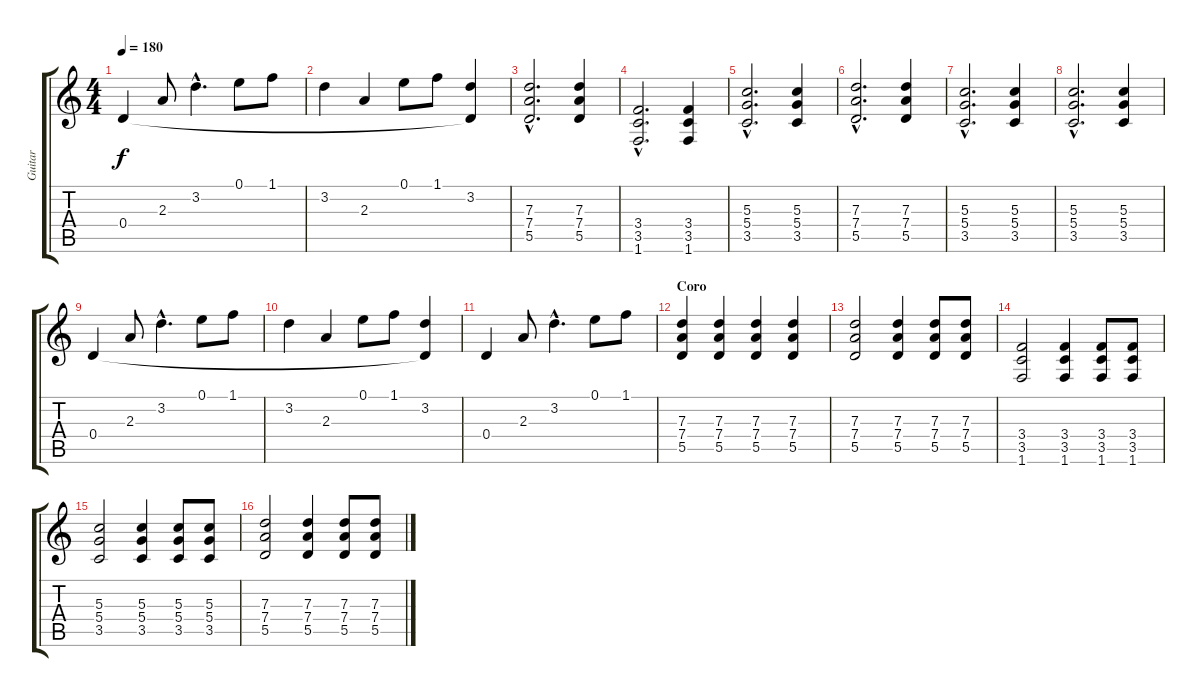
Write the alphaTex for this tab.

\track ("Guitar" "Guitar") {instrument electricguitarclean}
\staff {score tabs}
\tuning (E4 B3 G3 D3 A2 E2) {hide}
\ts (4 4)
\tempo 180
\clef g2
\ks c
0.4.4{dy f} 2.3.8 3.2{hac}.4{d} 0.1.8 1.1.8 |
3.2.4 2.3.4 0.1.8 1.1.8 (3.2 0.4{t}).4 |
(7.3{hac} 7.4{hac} 5.5{hac}).2{d volume 13 instrument electricguitarmuted} (7.3 7.4 5.5).4 |
(3.4{hac} 3.5{hac} 1.6{hac}).2{d} (3.4 3.5 1.6).4 |
(5.3{hac} 5.4{hac} 3.5{hac}).2{d} (5.3 5.4 3.5).4 |
(7.3{hac} 7.4{hac} 5.5{hac}).2{d} (7.3 7.4 5.5).4 |
(5.3{hac} 5.4{hac} 3.5{hac}).2{d} (5.3 5.4 3.5).4 |
(5.3{hac} 5.4{hac} 3.5{hac}).2{d} (5.3 5.4 3.5).4 |
0.4.4{instrument electricguitarclean} 2.3.8 3.2{hac}.4{d} 0.1.8 1.1.8 |
3.2.4 2.3.4 0.1.8 1.1.8 (3.2 0.4{t}).4 |
0.4.4 2.3.8 3.2{hac}.4{d} 0.1.8 1.1.8{volume 8} |
\section ("" "Coro")
(7.3 7.4 5.5).4{volume 13 instrument distortionguitar} (7.3 7.4 5.5).4 (7.3 7.4 5.5).4 (7.3 7.4 5.5).4 |
(7.3 7.4 5.5).2 (7.3 7.4 5.5).4 (7.3 7.4 5.5).8 (7.3 7.4 5.5).8 |
(3.4 3.5 1.6).2 (3.4 3.5 1.6).4 (3.4 3.5 1.6).8 (3.4 3.5 1.6).8 |
(5.3 5.4 3.5).2 (5.3 5.4 3.5).4 (5.3 5.4 3.5).8 (5.3 5.4 3.5).8 |
(7.3 7.4 5.5).2 (7.3 7.4 5.5).4 (7.3 7.4 5.5).8 (7.3 7.4 5.5).8
